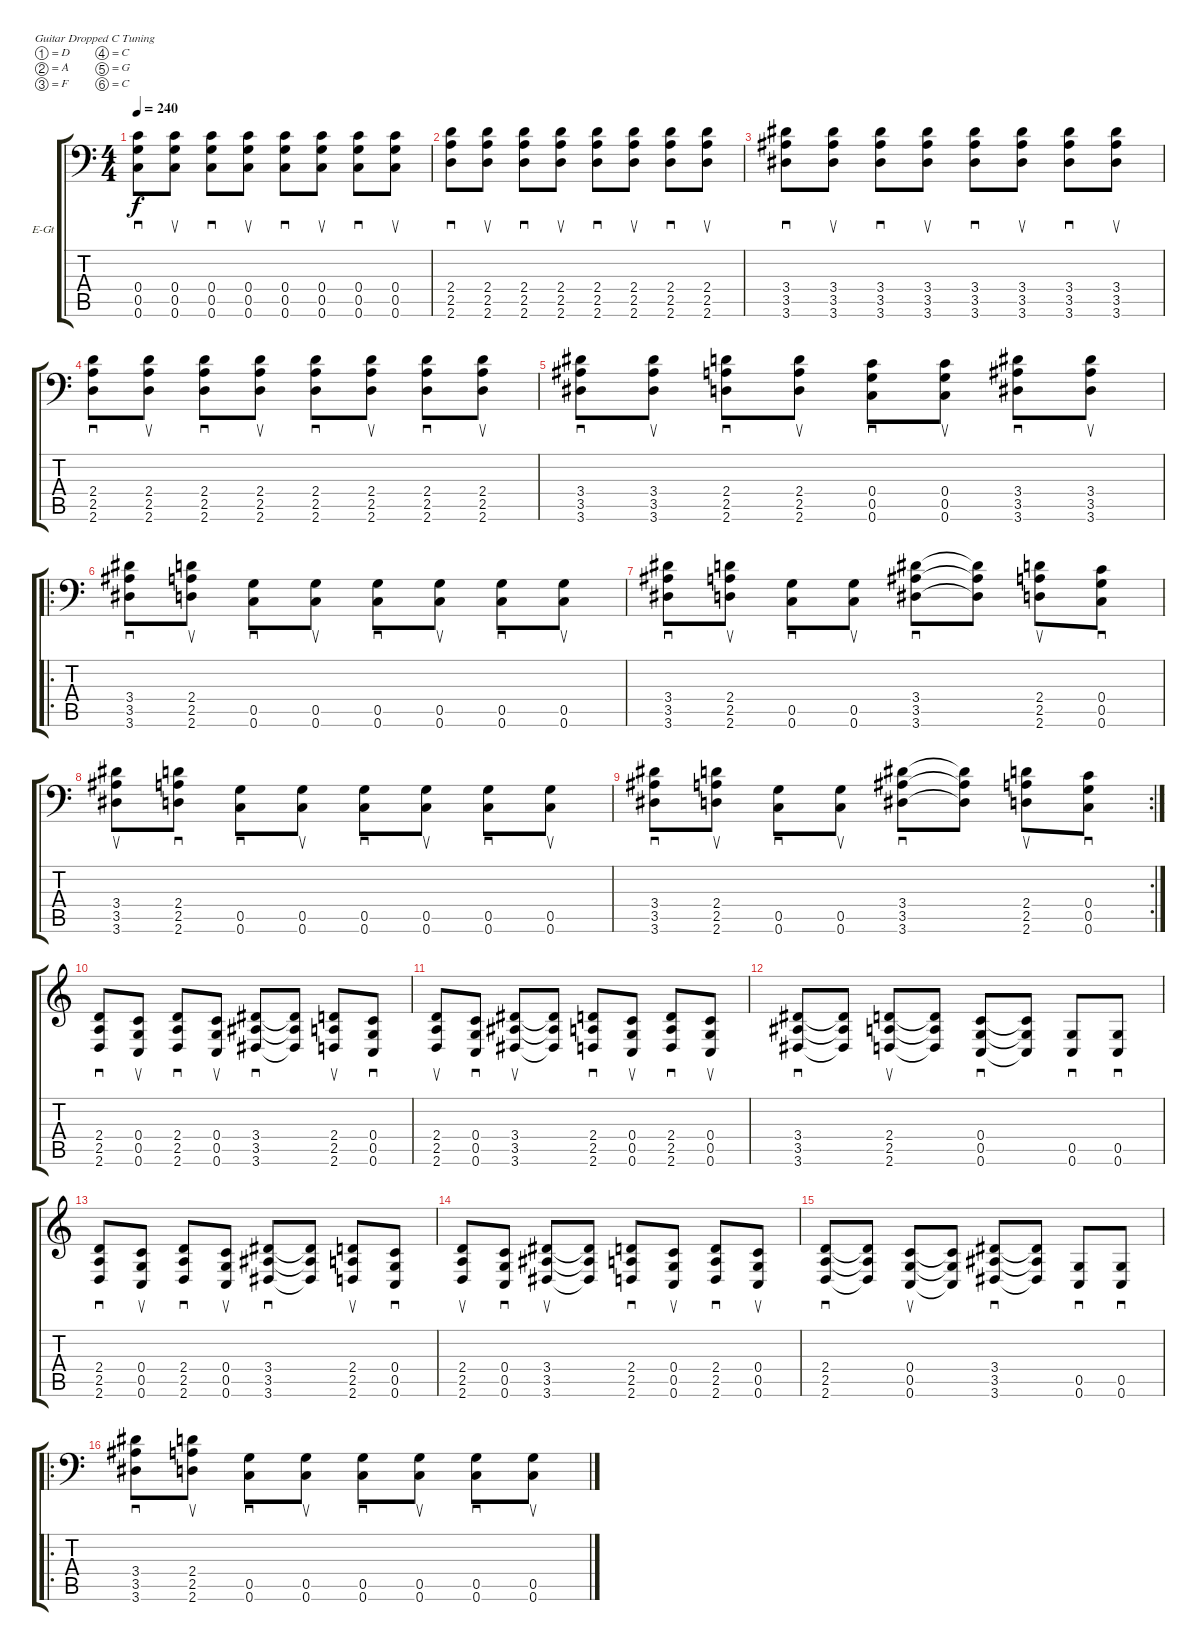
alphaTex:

\bracketExtendMode groupsimilarinstruments
\firstSystemTrackNameOrientation horizontal
\otherSystemsTrackNameOrientation horizontal
\track ("Electric Guitar 2" "E-Gt") {instrument distortionguitar}
\staff {score tabs}
\tuning (D4 A3 F3 C3 G2 C2)
\ts (4 4)
\tempo 240
\clef f4
\ks c
(0.4 0.5 0.6).8{sd dy f} (0.4 0.5 0.6).8{su} (0.4 0.5 0.6).8{sd} (0.4 0.5 0.6).8{su} (0.4 0.5 0.6).8{sd} (0.4 0.5 0.6).8{su} (0.4 0.5 0.6).8{sd} (0.4 0.5 0.6).8{su} |
(2.4 2.5 2.6).8{sd} (2.4 2.5 2.6).8{su} (2.4 2.5 2.6).8{sd} (2.4 2.5 2.6).8{su} (2.4 2.5 2.6).8{sd} (2.4 2.5 2.6).8{su} (2.4 2.5 2.6).8{sd} (2.4 2.5 2.6).8{su} |
(3.4 3.5 3.6).8{sd} (3.4 3.5 3.6).8{su} (3.4 3.5 3.6).8{sd} (3.4 3.5 3.6).8{su} (3.4 3.5 3.6).8{sd} (3.4 3.5 3.6).8{su} (3.4 3.5 3.6).8{sd} (3.4 3.5 3.6).8{su} |
(2.4 2.5 2.6).8{sd} (2.4 2.5 2.6).8{su} (2.4 2.5 2.6).8{sd} (2.4 2.5 2.6).8{su} (2.4 2.5 2.6).8{sd} (2.4 2.5 2.6).8{su} (2.4 2.5 2.6).8{sd} (2.4 2.5 2.6).8{su} |
(3.4 3.5 3.6).8{sd} (3.4 3.5 3.6).8{su} (2.5 2.4 2.6).8{sd} (2.5 2.4 2.6).8{su} (0.5 0.4 0.6).8{sd} (0.5 0.4 0.6).8{su} (3.4 3.5 3.6).8{sd} (3.4 3.5 3.6).8{su} |
\ro
(3.4 3.5 3.6).8{sd} (2.4 2.5 2.6).8{su} (0.6 0.5).8{sd} (0.6 0.5).8{su} (0.6 0.5).8{sd} (0.6 0.5).8{su} (0.6 0.5).8{sd} (0.6 0.5).8{su} |
(3.5 3.4 3.6).8{sd} (2.5 2.4 2.6).8{su} (0.6 0.5).8{sd} (0.6 0.5).8{su} (3.5 3.4 3.6).8{sd} (3.4{t} 3.5{t} 3.6{t}).8 (2.4 2.5 2.6).8{su} (0.4 0.5 0.6).8{sd} |
(3.4 3.5 3.6).8{su} (2.4 2.5 2.6).8{sd} (0.6 0.5).8{sd} (0.6 0.5).8{su} (0.6 0.5).8{sd} (0.6 0.5).8{su} (0.6 0.5).8{sd} (0.6 0.5).8{su} |
\rc 2
(3.5 3.4 3.6).8{sd} (2.5 2.4 2.6).8{su} (0.6 0.5).8{sd} (0.6 0.5).8{su} (3.5 3.4 3.6).8{sd} (3.4{t} 3.5{t} 3.6{t}).8 (2.4 2.5 2.6).8{su} (0.4 0.5 0.6).8{sd} |
\clef g2
(2.5 2.4 2.6).8{sd} (0.5 0.4 0.6).8{su} (2.5 2.4 2.6).8{sd} (0.5 0.4 0.6).8{su} (3.4 3.5 3.6).8{sd} (3.4{t} 3.5{t} 3.6{t}).8 (2.5 2.4 2.6).8{su} (0.5 0.4 0.6).8{sd} |
(2.5 2.4 2.6).8{su} (0.5 0.4 0.6).8{sd} (3.4 3.5 3.6).8{su} (3.4{t} 3.5{t} 3.6{t}).8 (2.5 2.4 2.6).8{sd} (0.5 0.4 0.6).8{su} (2.5 2.4 2.6).8{sd} (0.5 0.4 0.6).8{su} |
(3.4 3.5 3.6).8{sd} (3.4{t} 3.5{t} 3.6{t}).8 (2.4 2.5 2.6).8{su} (2.5{t} 2.4{t} 2.6{t}).8 (0.4 0.5 0.6).8{sd} (0.4{t} 0.5{t} 0.6{t}).8 (0.5 0.6).8{sd} (0.6 0.5).8{sd} |
(2.5 2.4 2.6).8{sd} (0.5 0.4 0.6).8{su} (2.5 2.4 2.6).8{sd} (0.5 0.4 0.6).8{su} (3.4 3.5 3.6).8{sd} (3.4{t} 3.5{t} 3.6{t}).8 (2.5 2.4 2.6).8{su} (0.5 0.4 0.6).8{sd} |
(2.5 2.4 2.6).8{su} (0.5 0.4 0.6).8{sd} (3.4 3.5 3.6).8{su} (3.4{t} 3.5{t} 3.6{t}).8 (2.5 2.4 2.6).8{sd} (0.5 0.4 0.6).8{su} (2.5 2.4 2.6).8{sd} (0.5 0.4 0.6).8{su} |
(2.4 2.5 2.6).8{sd} (2.4{t} 2.5{t} 2.6{t}).8 (0.4 0.5 0.6).8{su} (0.5{t} 0.4{t} 0.6{t}).8 (3.4 3.5 3.6).8{sd} (3.4{t} 3.5{t} 3.6{t}).8 (0.5 0.6).8{sd} (0.6 0.5).8{sd} |
\ro
\clef f4
(3.4 3.5 3.6).8{sd} (2.4 2.5 2.6).8{su} (0.6 0.5).8{sd} (0.6 0.5).8{su} (0.6 0.5).8{sd} (0.6 0.5).8{su} (0.6 0.5).8{sd} (0.6 0.5).8{su}
